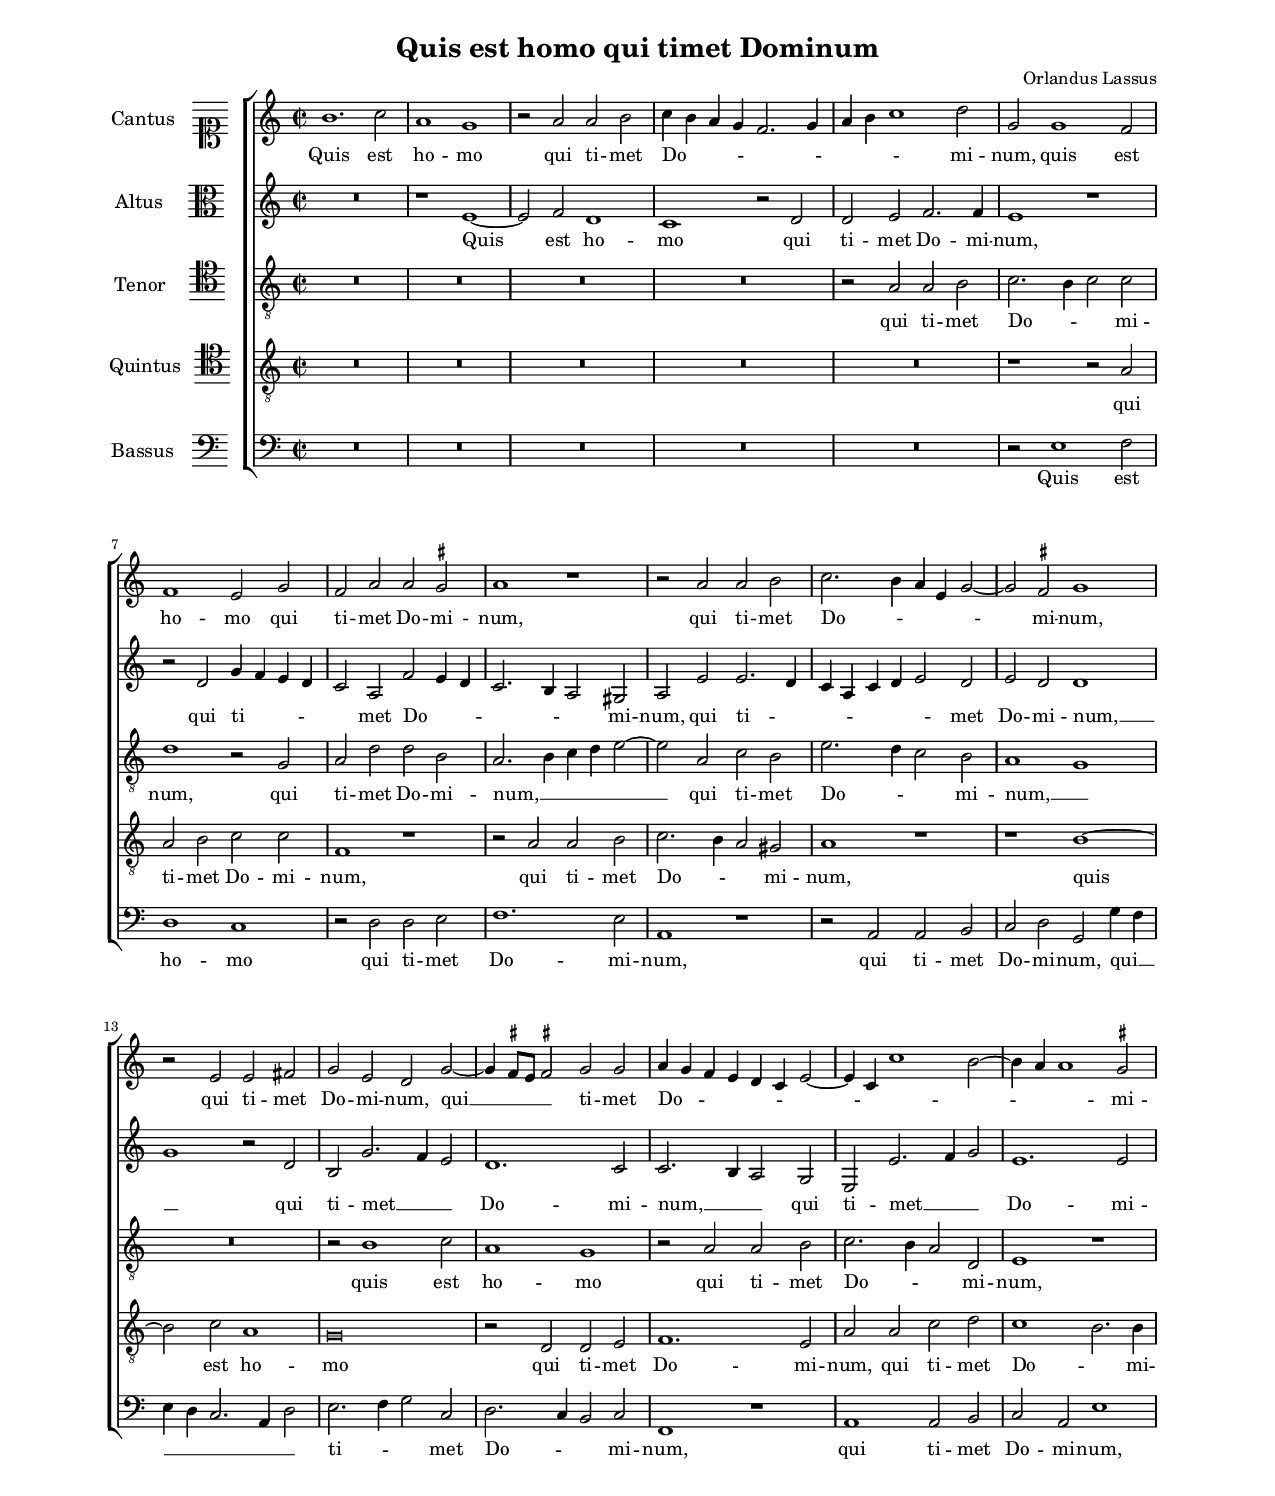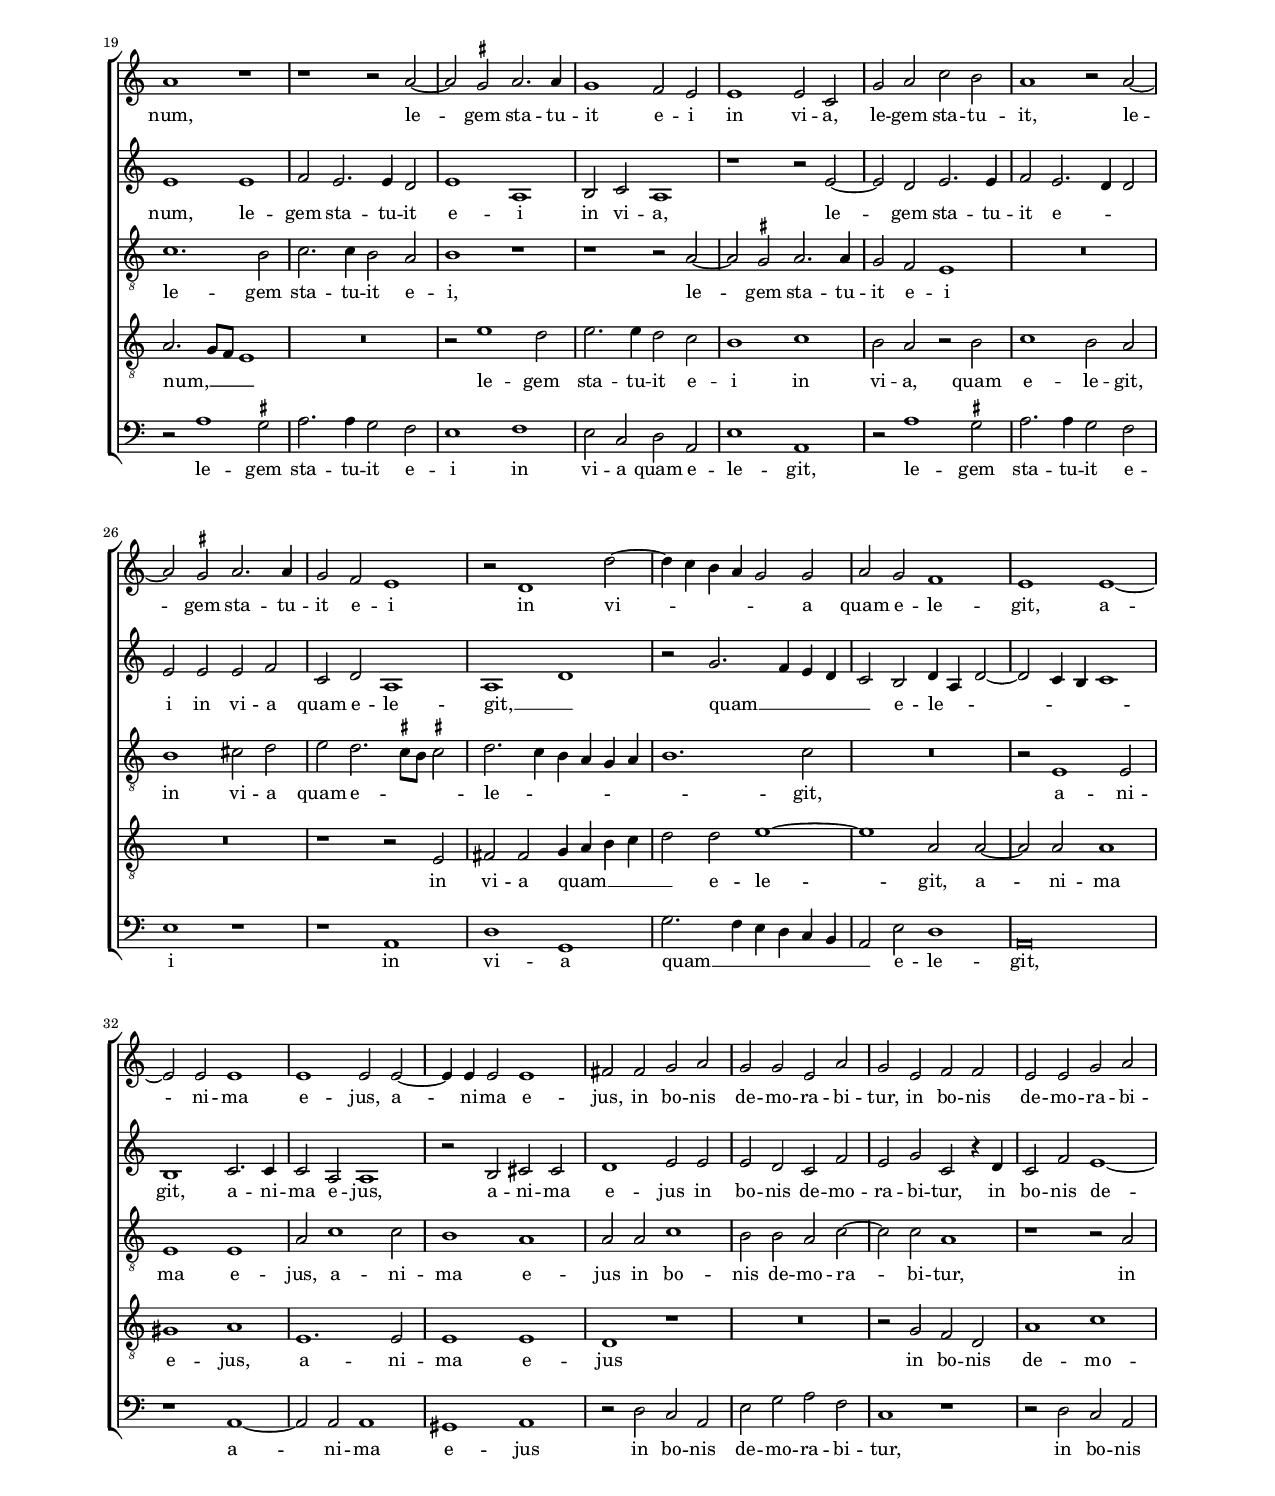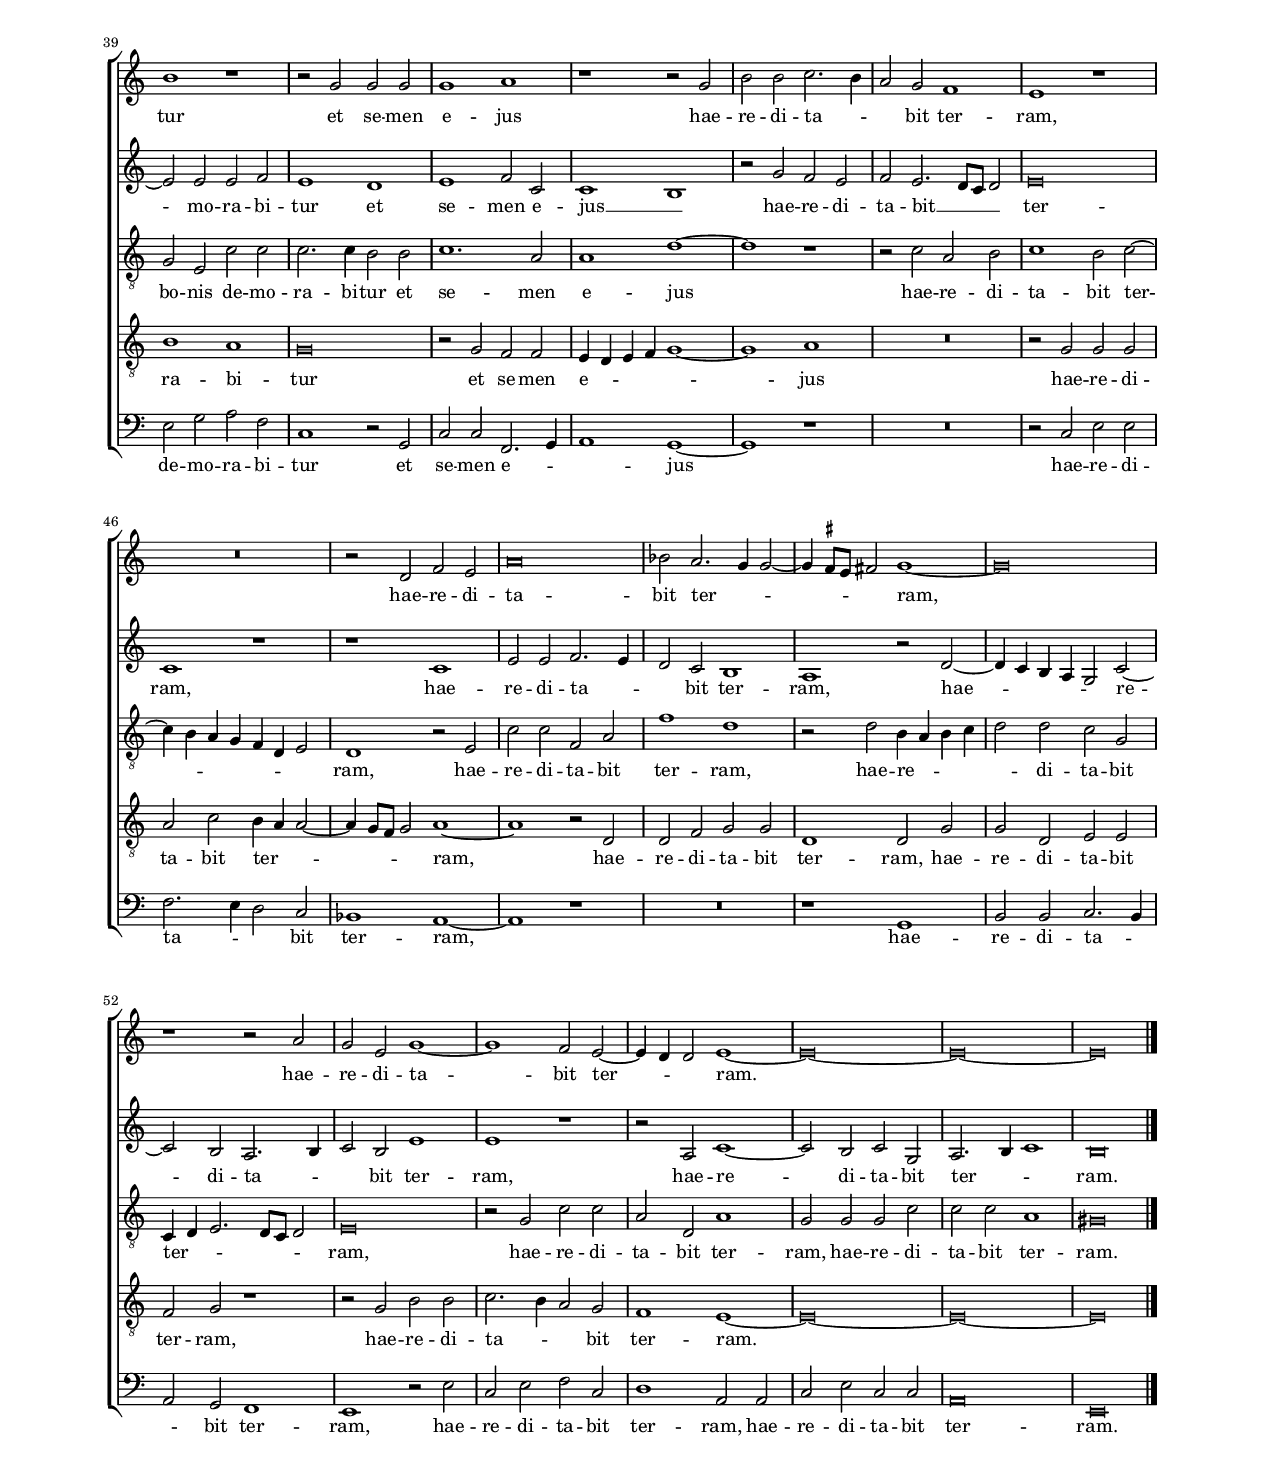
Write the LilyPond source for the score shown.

\header
{
  title="Quis est homo qui timet Dominum"
  composer="Orlandus Lassus"
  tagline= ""
}

\version "2.18.2"
\include "deutsch.ly"
#(set-global-staff-size 15)
#(set-default-paper-size "letter")
#(ly:set-option 'point-and-click #f)


\paper
	{
	top-margin = 1.8 \cm
	bottom-margin = 1.8 \cm
	left-margin = 2 \cm
	right-margin = 2 \cm
	ragged-bottom = ##f
	ragged-last-bottom = ##t
	print-page-number = ##f
	system-system-spacing = #'((basic-distance . 17) (minimum-distance . 13) (padding . 7) (strechability . 150))
%	systems-per-page = 3
	min-systems-per-page = 3
	markup-system-spacing #'basic-distance = #12
%	print-all-headers = ##t
%	print-first-page-number = ##t
%	first-page-number = 1
	}

	
global = {
	\key c \major
	\time 2/2 \set Score.measureLength = #(ly:make-moment 2/1)
	% \time 3/1 \once \override Score.TimeSignature.style = #'single-digit
        \skip 1*116 \bar "|."
	}

	ficta = { \once \set suggestAccidentals = ##t }

	forget = #(define-music-function (parser location music) (ly:music?) #{
		\accidentalStyle forget
		$music
		\accidentalStyle default
		#})

	m = \melisma
	me = \melismaEnd
%	\mark \markup { \override #'(style . baroque) { \note  #"breve" #1 = \note #"breve." #1 } }



incipitcantus = \markup { \score {
	{
	\set Staff.instrumentName = \markup { \fontsize #1 "Cantus" }
	\key c \major
	\clef soprano
	s4 \bar ""
	}
	\layout  {
	raggedright = ##t
	indent = 1.6 \cm
	line-width = 2.2\cm
	\context { \Staff \remove Time_signature_engraver }
	\override Staff.Clef.Y-extent = #'(0 . 0)
	}} \hspace #1 }

      
incipitaltus = \markup { \score {
	{
	\set Staff.instrumentName = \markup { \fontsize #1 "Altus" }
	\key c \major
	\clef alto
	s4 \bar ""
	}
	\layout  {
	raggedright = ##t
	indent = 1.6 \cm
	line-width = 2.2\cm
	\context { \Staff \remove Time_signature_engraver }
	\override Staff.Clef.Y-extent = #'(0 . 0)
	}} \hspace #1 }


incipittenor = \markup { \score {
	{
	\set Staff.instrumentName = \markup { \fontsize #1 "Tenor" }
	\key c \major
	\clef tenor
	s4 \bar ""
	}
	\layout  {
	raggedright = ##t
	indent = 1.6 \cm
	line-width = 2.2\cm
	\context { \Staff \remove Time_signature_engraver }
	\override Staff.Clef.Y-extent = #'(0 . 0)
	}} \hspace #1 }
      
      
incipitquintus = \markup { \score {
	{
	\set Staff.instrumentName = \markup { \fontsize #1 "Quintus" }
	\key c \major
	\clef tenor
	s4 \bar ""
	}
	\layout  {
	raggedright = ##t
	indent = 1.6 \cm
	line-width = 2.2\cm
	\context { \Staff \remove Time_signature_engraver }
	\override Staff.Clef.Y-extent = #'(0 . 0)
	}} \hspace #1 }
      
      
incipitbassus = \markup { \score {
	{
	\set Staff.instrumentName = \markup { \fontsize #1 "Bassus" }
	\key c \major
	\clef bass
	s4 \bar ""
	}
	\layout  {
	raggedright = ##t
	indent = 1.6 \cm
	line-width = 2.2\cm
	\context { \Staff \remove Time_signature_engraver }
	\override Staff.Clef.Y-extent = #'(0 . 0)
	}} \hspace #1 }


cantus =  \relative c''
	{
	h1. c2
	a1 g
	r2 a a h
	c4 h a g f2. g4
%5
	a4 h c1 d2 |
	g,2 g1 f2
	f1 e2 g
	f2 a a \ficta gis
	a1 r
%10
	r2 a a h |
	c2. h4 a e g2~
	g2 \ficta fis g1
	r2 e e fis
	g2 e d g~
%15
	g4 \ficta fis8 e \ficta fis!2 g g |
	a4 g f e d c e2~
	e4 c c'1 h2~
	h4 a a1 \ficta gis2
	a1 r
%20
	r1 r2 a~ |
	a2 \ficta gis a2. a4
	g1 f2 e
	e1 e2 c
	g'2 a c h
%25
	a1 r2 a~ |
	a2 \ficta gis a2. a4
	g2 f e1
	r2 d1 d'2~
	d4 c h a g2 g
%30
	a2 g f1 |
	e1 e~
	e2 e e1
	e1 e2 e~
	e4 e e2 e1
%35
	fis2 fis g a |
	g2 g e a
	g2 e f f
	e2 e g a
	h1 r
%40
	r2 g g g |
	g1 a
	r1 r2 g
	h2 h c2. h4
	a2 g f1
%45
	e1 r |
	R\breve
	r2 d f e
	a\breve
	b2 a2. g4 g2~
%50
	g4 \ficta fis8 e fis!2 g1~ |
	g\breve
	r1 r2 a
	g2 e g1~
	g1 f2 e~
%55
	e4 d d2 e1~
	e\breve~
        e\breve~
        e\breve |
	}


altus =  \relative c'
        {
	R\breve
	r1 e~
	e2 f d1
	c1 r2 d
%5
	d2 e f2. f4 |
	e1 r
	r2 d g4 f e d
	c2 a f' e4 d
	c2. h4 a2 gis
%10
	a2 e' e2. d4 |
	c4 a c d e2 d
	e2 d d1
	g1 r2 d
	h2 g'2. f4 e2
%15
	d1. c2 |
	c2. h4 a2 g
	e2 e'2. f4 g2
	e1. e2
	e1 e
%20
	f2 e2. e4 d2 |
	e1 a,
	h2 c a1
	r1 r2 e'~
	e2 d e2. e4
%25
	f2 e2. d4 d2 |
	e2 e e f
	c2 d a1
	a1 d
	r2 g2. f4 e d
%30
	c2 h d4 a d2~ |
	d2 c4 h c1
	h1 c2. c4
	c2 a a1
	r2 h cis cis
%35
	d1 e2 e |
	e2 d c f
	e2 g c, r4 d
	c2 f e1~
	e2 e e f
%40
	e1 d |
	e1 f2 c
	c1 h
	r2 g' f e
	f2 e2. d8 c d2
%45
	e\breve
	c1 r
	r1 c
	e2 e f2. e4
	d2 c h1
%50
	a1 r2 d~ |
	d4 c h a g2 c~
	c2 h a2. h4
	c2 h e1
	e1 r
%55
	r2 a, c1~ |
	c2 h c g
	a2. h4 c1
	h\breve |
	}


tenor =  \relative c'
	{
	R\breve
	R\breve
	R\breve
	R\breve
%5
	r2 a a h |
	c2. h4 c2 c
	d1 r2 g,
	a2 d d h
	a2. h4 c d e2~
%10
	e2 a, c h |
	e2. d4 c2 h
	a1 g
	R\breve
	r2 h1 c2
%15
	a1 g |
	r2 a a h
	c2. h4 a2 d,
	e1 r
	c'1. h2
%20
	c2. c4 h2 a |
	h1 r
	r1 r2 a~
	a2 \ficta gis a2. a4
	g2 f e1
%25
	R\breve |
	h'1 cis2 d
	e2 d2. \ficta cis8 h \ficta cis!2
	d2. c4 h a g a
	h1. c2
%30
	R\breve |
	r2 e,1 e2
	e1 e
	a2 c1 c2
	h1 a
%35
	a2 a c1 |
	h2 h a c~
	c2 c a1
	r1 r2 a
	g2 e c' c
%40
	c2. c4 h2 h |
	c1. a2
	a1 d~
	d1 r
	r2 c a h
%45
	c1 h2 c~ |
	c4 h a g f d e2
	d1 r2 e
	c'2 c f, a
	f'1 d
%50
	r2 d h4 a h c |
	d2 d c g
	c,4 d e2. d8 c d2
	e\breve
	r2 g c c
%55
	a2 d, a'1 |
	g2 g g c
	c2 c a1
	gis\breve |
	}


quintus  =  \relative c'
	{
	R\breve
	R\breve
	R\breve
	R\breve
%5
	R\breve |
	r1 r2 a
	a2 h c c
	f,1 r
	r2 a a h
%10
	c2. h4 a2 gis |
	a1 r
	r1 h~
	h2 c a1
	g\breve
%15
	r2 d d e |
	f1. e2
	a2 a c d
	c1 h2. h4
	a2. g8 f e1
%20
	R\breve |
	r2 e'1 d2
	e2. e4 d2 c
	h1 c
	h2 a r h
%25
	c1 h2 a |
	R\breve
	r1 r2 e
	fis2 fis g4 a h c
	d2 d e1~
%30
	e1 a,2 a~ |
	a2 a a1
	gis1 a
	e1. e2
	e1 e
%35
	d1 r |
	R\breve
	r2 g f d
	a'1 c
	h1 a
%40
	g\breve |
	r2 g f f
	e4 d e f g1~
	g1 a
	R\breve
%45
	r2 g g g |
	a2 c h4 a a2~
	a4 g8 f g2 a1~
	a1 r2 d,
	d2 f g g
%50
	d1 d2 g |
	g2 d e e
	f2 g r1
	r2 g h h
	c2. h4 a2 g
%55
	f1 e~ |
	e\breve~
	e\breve~
	e\breve |
	}


bassus  =  \relative c
	{
	R\breve    
	R\breve
	R\breve
	R\breve
%5
	R\breve |
	r2 e1 f2
	d1 c
	r2 d d e
	f1. e2
%10
	a,1 r |
	r2 a a h
	c2 d g, g'4 f
	e4 d c2. a4 d2
	e2. f4 g2 c,
%15
	d2. c4 h2 c |
	f,1 r
	a1 a2 h
	c2 a e'1
	r2 a1 \ficta gis2
%20
	a2. a4 g2 f |
	e1 f
	e2 c d a
	e'1 a,
	r2 a'1 \ficta gis2
%25
	a2. a4 g2 f |
	e1 r
	r1 a,
	d1 g,
	g'2. f4 e d c h
%30
	a2 e' d1 |
	a\breve
	r1 a~
	a2 a a1
	gis1 a
%35
	r2 d c a |
	e'2 g a f
	c1 r
	r2 d c a
	e'2 g a f
%40
	c1 r2 g |
	c2 c f,2. g4
	a1 g~
	g1 r
	R\breve
%45
	r2 c e e |
	f2. e4 d2 c
	b1 a~
	a1 r
	R\breve
%50
	r1 g |
	h2 h c2. h4
	a2 g f1
	e1 r2 e'
	c2 e f c
%55
	d1 a2 a |
	c2 e c c
	a\breve
	e\breve |
	}


lyricscantus = \lyricmode {
	Quis est ho -- mo qui ti -- met Do -- _ _ _ _ _ _ _ _ mi -- num,
        quis est ho -- mo qui ti -- met Do -- mi -- num,
        qui ti -- met Do -- _ _ _ _ mi -- num,
        qui ti -- met Do -- mi -- num,
        qui __ _ _ _ ti -- met Do -- _ _ _ _ _ _ _ _ _ _ _ mi -- num,
        le -- gem sta -- tu -- it e -- i in vi -- a,
        le -- gem sta -- tu -- it,
        le -- gem sta -- tu -- it e -- i in vi -- _ _ _ _ a
        quam e -- le -- git,
        a -- ni -- ma e -- jus,
        a -- ni -- ma e -- jus,
        in bo -- nis de -- mo -- ra -- bi -- tur,
        in bo -- nis de -- mo -- ra -- bi -- tur
        et se -- men e -- jus hae -- re -- di -- ta -- _ _ bit ter -- ram,
        hae -- re -- di -- ta -- bit ter -- _ _ _ _ _ ram,
        hae -- re -- di -- ta -- bit ter -- _ _ ram.
	}


lyricsaltus = \lyricmode {
	Quis est ho -- mo qui ti -- met Do -- mi -- num,
        qui ti -- _ _ _ _ met Do -- _ _ _ _ _ mi -- num,
        qui ti -- _ _ _ _ _ _ met Do -- mi -- num, __ _
        qui ti -- met __ _ _ Do -- mi -- num, __ _ _
        qui ti -- met __ _ _ Do -- mi -- num,
        le -- gem sta -- tu -- it e -- i in vi -- a,
        le -- gem sta -- tu -- it e -- _ _ i in vi -- a quam e -- le -- git, __ _
        quam __ _ _ _ _ e -- le -- _ _ _ _ _ git,
        a -- ni -- ma e -- jus,
        a -- ni -- ma e -- jus
        in bo -- nis de -- mo -- ra -- bi -- tur,
        in bo -- nis de -- mo -- ra -- bi -- tur
        et se -- men e -- jus __ _ hae -- re -- di -- ta -- bit __ _ _ _ ter -- ram,
        hae -- re -- di -- ta -- _ _ bit ter -- ram,
        hae -- _ _ _ _ re -- di -- ta -- _ _ bit ter -- ram,
        hae -- re -- di -- ta -- bit ter -- _ _ ram.
	}


lyricstenor = \lyricmode {
	qui ti -- met Do -- _ _ mi -- num,
        qui ti -- met Do -- mi -- num, __ _ _ _ _
        qui ti -- met Do -- _ _ mi -- num, __ _
        quis est ho -- mo qui ti -- met Do -- _ _ mi -- num,
        le -- gem sta -- tu -- it e -- i,
        le -- gem sta -- tu -- it e -- i
        in vi -- a
        quam e -- _ _ _ le -- _ _ _ _ _ _ git,
        a -- ni -- ma e -- jus,
        a -- ni -- ma e -- jus
        in bo -- nis de -- mo -- ra -- bi -- tur,
        in bo -- nis de -- mo -- ra -- bi -- tur
        et se -- men e -- jus 
        hae -- re -- di -- ta -- bit ter -- _ _ _ _ _ _ ram,
        hae -- re -- di -- ta -- bit ter -- ram,
        hae -- re -- _ _ _ _ di -- ta -- bit ter -- _ _ _ _ _ ram,
        hae -- re -- di -- ta -- bit ter -- ram,
        hae -- re -- di -- ta -- bit ter -- ram.
	}


lyricsquintus = \lyricmode {
	qui ti -- met Do -- mi -- num,
        qui ti -- met Do -- _ _ mi -- num,
        quis est ho -- mo qui ti -- met Do -- mi -- num,
        qui ti -- met Do -- _ mi -- num, __ _ _ _
        le -- gem sta -- tu -- it e -- i in vi -- a,
        quam e -- le -- git,
        in vi -- a
        quam __ _ _ _ _ e -- le -- git,
        a -- ni -- ma e -- jus,
        a -- ni -- ma e -- jus
        in bo -- nis de -- mo -- ra -- bi -- tur
        et se -- men e -- _ _ _ _ jus hae -- re -- di -- ta -- bit ter -- _ _ _ _ _ ram,
        hae -- re -- di -- ta -- bit ter -- ram,
        hae -- re -- di -- ta -- bit ter -- ram,
        hae -- re -- di -- ta -- _ _ bit ter -- ram.
	}


lyricsbassus = \lyricmode {
	Quis est ho -- mo qui ti -- met Do -- mi -- num,
        qui ti -- met Do -- mi -- num,
        qui __ _ _ _ _ _ _ ti -- _ _ met Do -- _ _ mi -- num,
        qui ti -- met Do -- mi -- num,
        le -- gem sta -- tu -- it e -- i in vi -- a
        quam e -- le -- git,
        le -- gem sta -- tu -- it e -- i in vi -- a
        quam __ _ _ _ _ _ _ e -- le -- git,
        a -- ni -- ma e -- jus
        in bo -- nis de -- mo -- ra -- bi -- tur,
        in bo -- nis de -- mo -- ra -- bi -- tur
        et se -- men e -- _ _ jus hae -- re -- di -- ta -- _ _ bit ter -- ram,
        hae -- re -- di -- ta -- _ _ bit ter -- ram,
        hae -- re -- di -- ta -- bit ter -- ram,
        hae -- re -- di -- ta -- bit ter -- ram.
	}


\score
{  
  % \transpose {
	\new ChoirStaff \with { \override StaffGrouper.staff-staff-spacing.basic-distance = #12 }
	<<

	\new Staff << \global
	\new Voice="v1" {
		\set Staff.instrumentName=\incipitcantus
%		\set Staff.instrumentName= "S"
		\set Staff.midiInstrument = "reed organ"
		\clef violin
		\cantus }
	\new Lyrics \lyricsto "v1" {\lyricscantus }
	>>


	\new Staff << \global
	\new Voice="v2" {
		\set Staff.instrumentName=\incipitaltus
%		\set Staff.instrumentName= "A"
		\set Staff.midiInstrument = "reed organ"
		\clef violin 
		\altus}
	\new Lyrics \lyricsto "v2" {\lyricsaltus }
	>>


	\new Staff << \global
	\new Voice="v3" {
		\set Staff.instrumentName=\incipittenor
%		\set Staff.instrumentName= "T"
		\set Staff.midiInstrument = "reed organ"
		\clef "G_8"
		\tenor }
	\new Lyrics \lyricsto "v3" {\lyricstenor }
	>>


	\new Staff << \global
	\new Voice="v5" {
		\set Staff.instrumentName=\incipitquintus
%		\set Staff.instrumentName= "Q"
		\set Staff.midiInstrument = "reed organ"
		\clef "G_8"
		\quintus}
	\new Lyrics \lyricsto "v5" {\lyricsquintus }
	>>


	\new Staff << \global
	\new Voice="v4" {
		\set Staff.instrumentName=\incipitbassus
%		\set Staff.instrumentName= "B"
		\set Staff.midiInstrument = "reed organ"
		\clef bass 
		\bassus }
	\new Lyrics \lyricsto "v4" {\lyricsbassus}
	>>

	>>
	% } % transpose

	\layout
	{
	indent = 2.3\cm
%	\context { \Lyrics \override VerticalAxisGroup.nonstaff-relatedstaff-spacing.padding = #1.3 }
%	\context { \Lyrics \override LyricText.font-size = #1 }
	\context { \Staff \override TimeSignature.break-visibility = #end-of-line-invisible }
%	\context { \Staff \override InstrumentName.X-offset = #'-25 }
%	\context { \Voice \override Slur.transparent = ##t }
%	\context { \Voice \override AccidentalSuggestion.avoid-slur = #'ignore }
%	\context { \Voice \override AccidentalSuggestion.outside-staff-priority = ##f }
	\context { \Score \override BarNumber.padding = #2 }
	\context { \Voice \override NoteHead.style = #'baroque }
	}

\midi
	{
    	\tempo 2 = 90
	}

}


% EOF